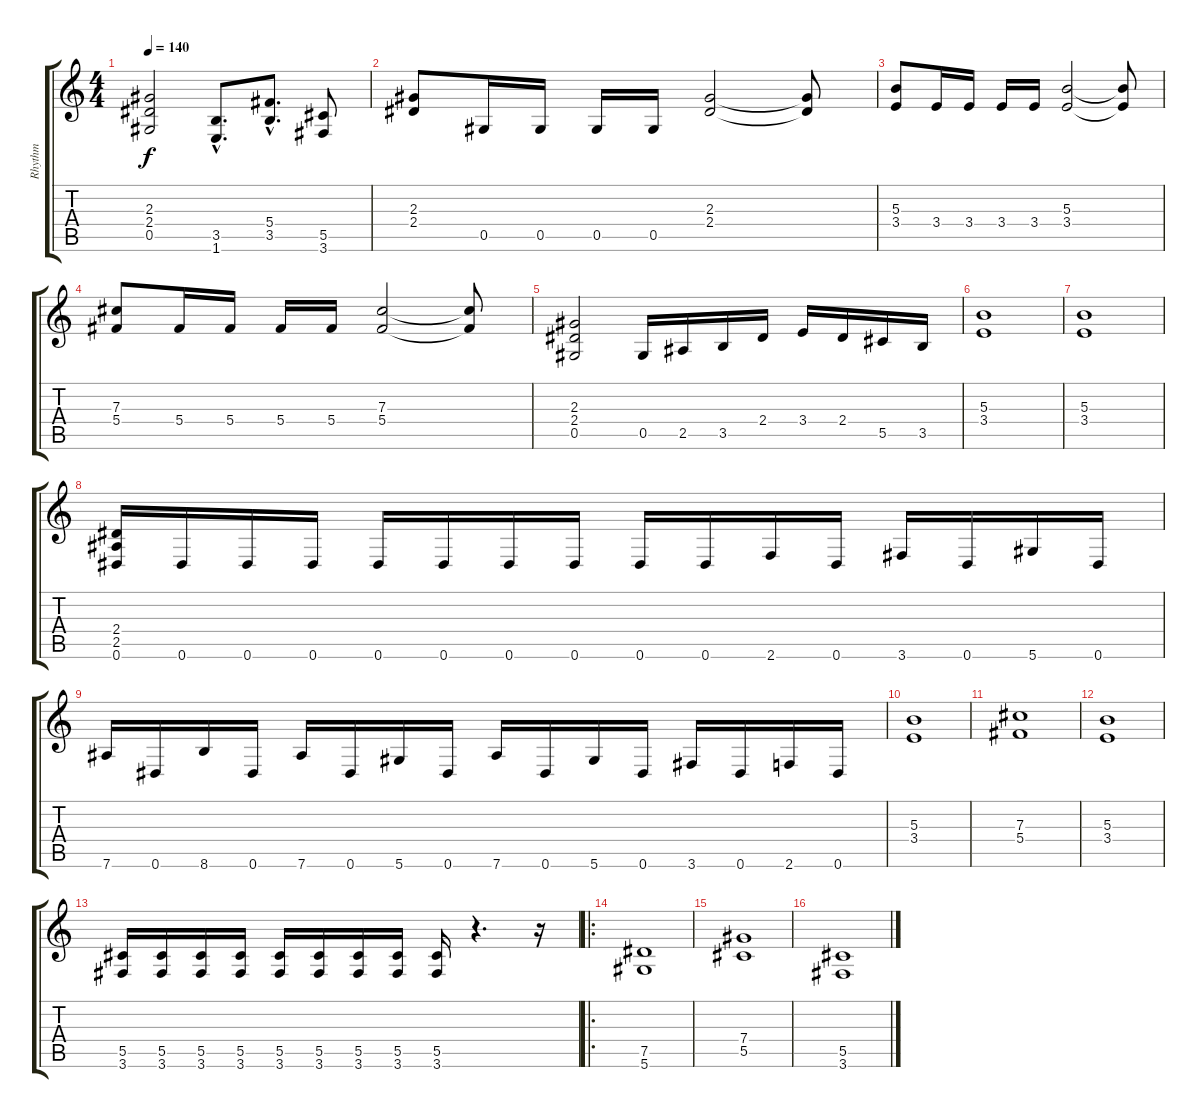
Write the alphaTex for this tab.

\track ("Rhythm" "Rhythm") {instrument distortionguitar}
\staff {score tabs}
\tuning (Eb4 Bb3 Gb3 Db3 Ab2 Eb2) {hide}
\ts (4 4)
\tempo 140
\clef g2
\ks c
(2.3 2.4 0.5).2{dy f} (3.5{hac} 1.6{hac}).8{d} (5.4{hac} 3.5{hac}).8{d} (5.5 3.6).8 |
(2.3 2.4).8 0.5.16 0.5.16 0.5.16 0.5.16 (2.3 2.4).2 (2.3{t} 2.4{t}).8 |
(5.3 3.4).8 3.4.16 3.4.16 3.4.16 3.4.16 (5.3 3.4).2 (5.3{t} 3.4{t}).8 |
(7.3 5.4).8 5.4.16 5.4.16 5.4.16 5.4.16 (7.3 5.4).2 (7.3{t} 5.4{t}).8 |
(2.3 2.4 0.5).2 0.5.16 2.5.16 3.5.16 2.4.16 3.4.16 2.4.16 5.5.16 3.5.16 |
(5.3 3.4).1 |
(5.3 3.4).1 |
(2.4 2.5 0.6).16 0.6.16 0.6.16 0.6.16 0.6.16 0.6.16 0.6.16 0.6.16 0.6.16 0.6.16 2.6.16 0.6.16 3.6.16 0.6.16 5.6.16 0.6.16 |
7.6.16 0.6.16 8.6.16 0.6.16 7.6.16 0.6.16 5.6.16 0.6.16 7.6.16 0.6.16 5.6.16 0.6.16 3.6.16 0.6.16 2.6.16 0.6.16 |
(5.3 3.4).1 |
(7.3 5.4).1 |
(5.3 3.4).1 |
(5.5 3.6).16 (5.5 3.6).16 (5.5 3.6).16 (5.5 3.6).16 (5.5 3.6).16 (5.5 3.6).16 (5.5 3.6).16 (5.5 3.6).16 (5.5 3.6).16 r.4{d} r.16 |
\ro
(7.5 5.6).1 |
(7.4 5.5).1 |
(5.5 3.6).1
